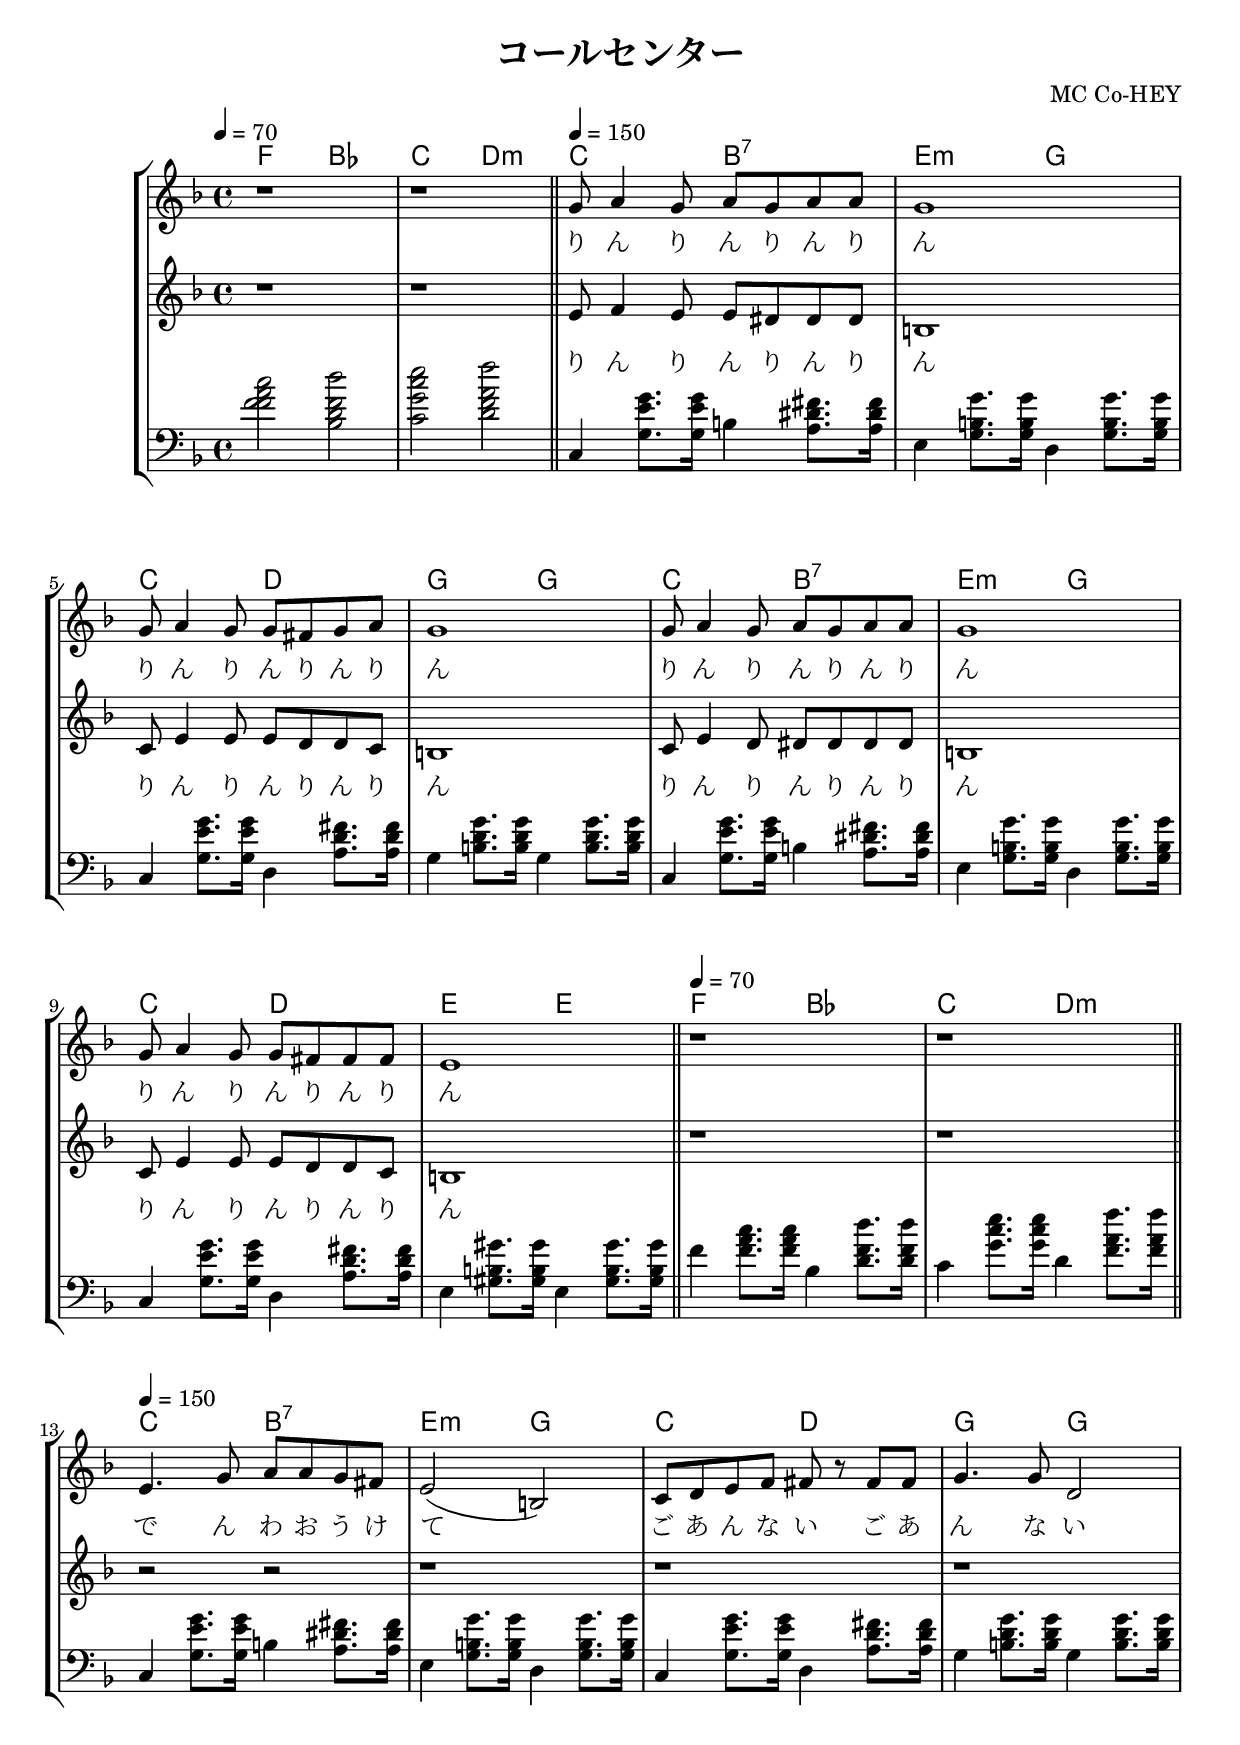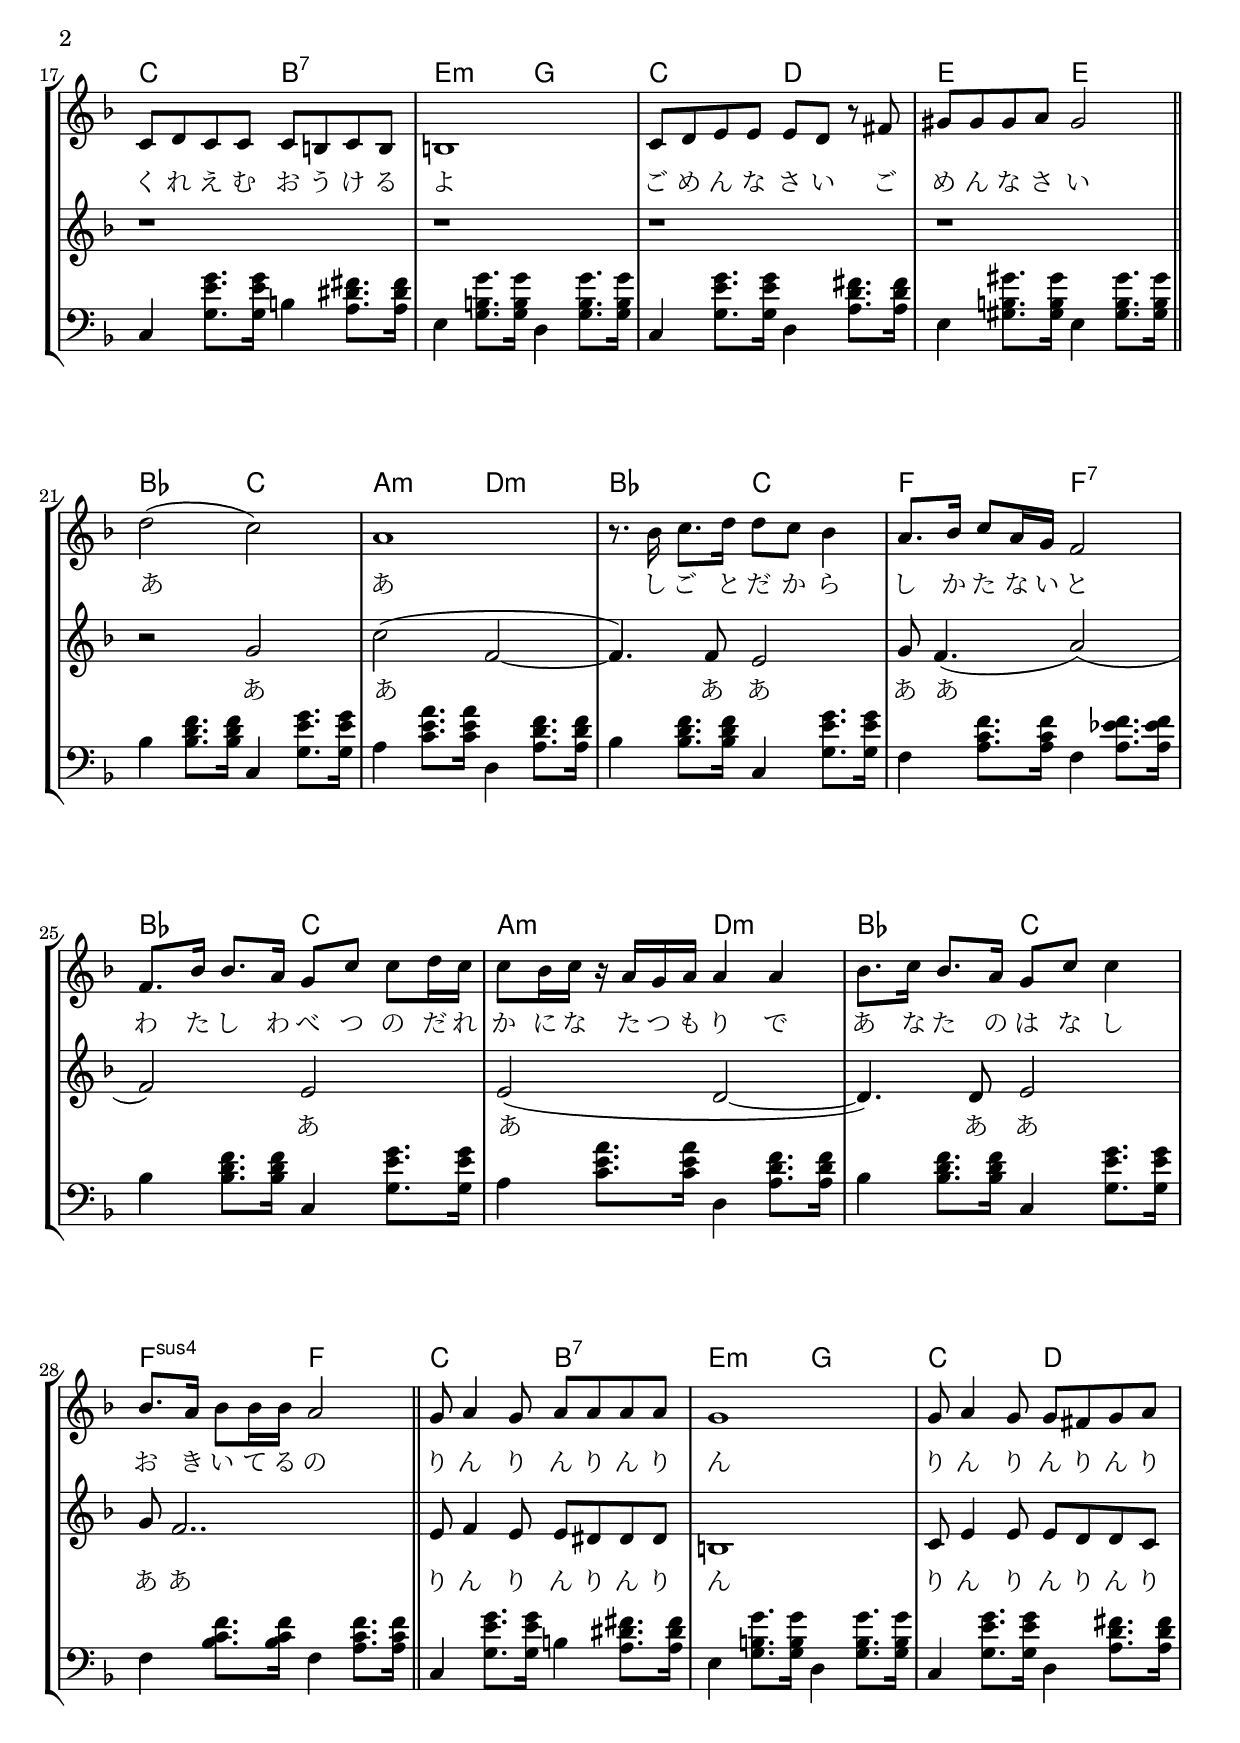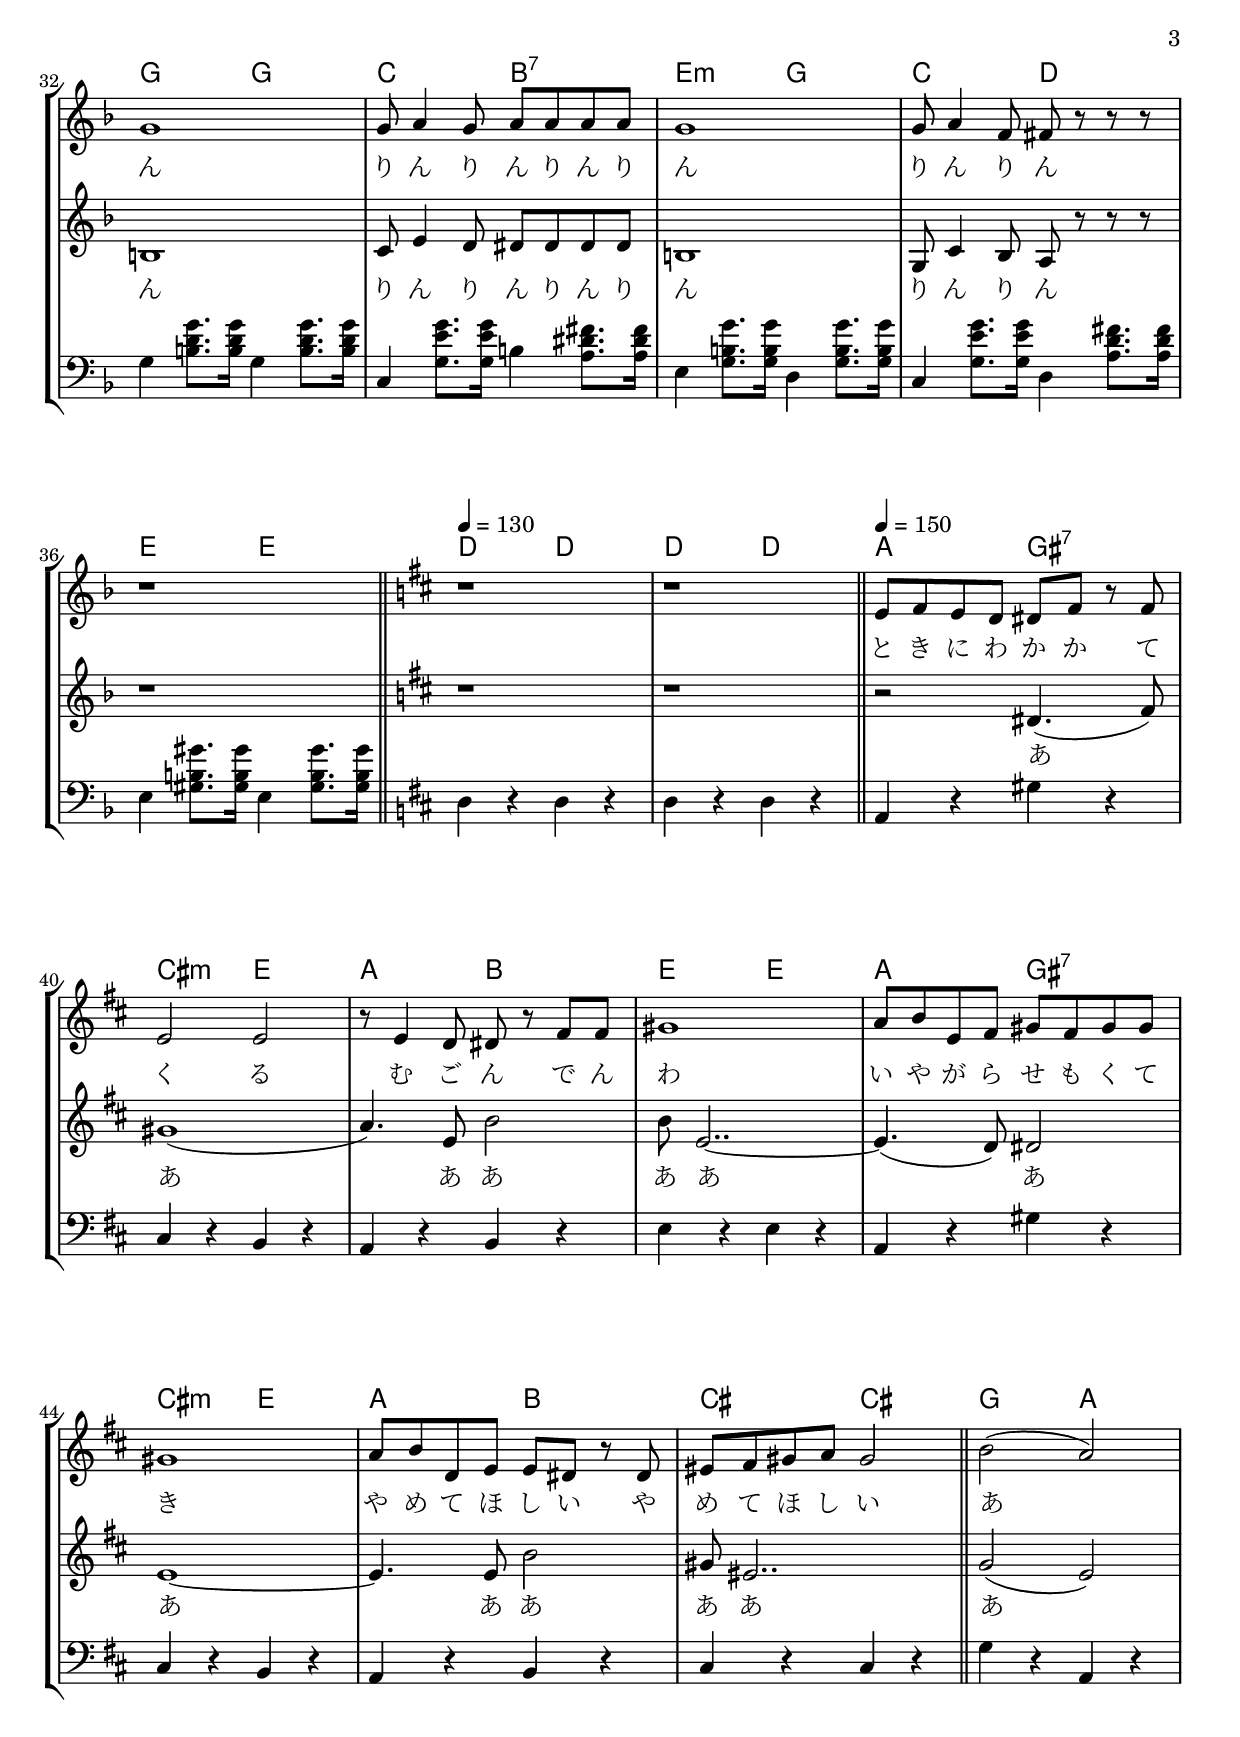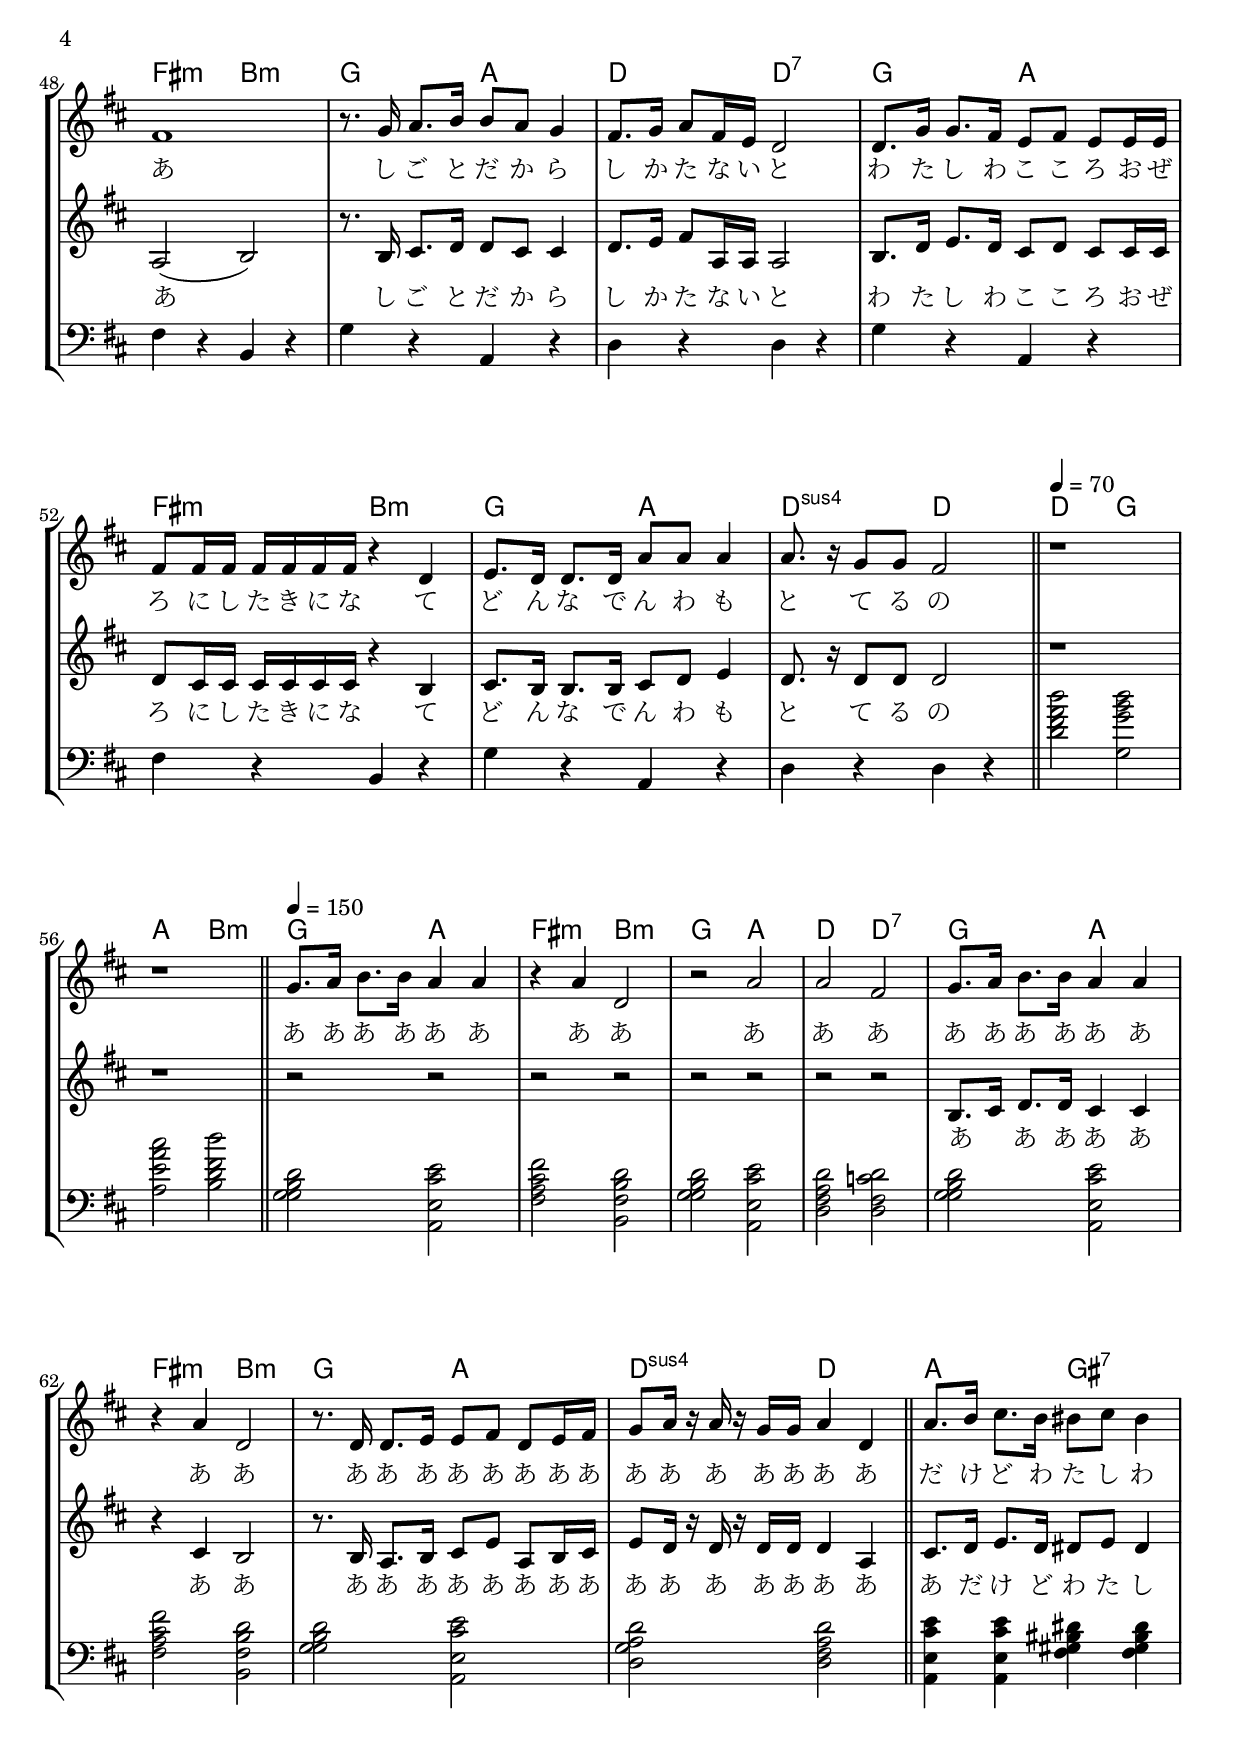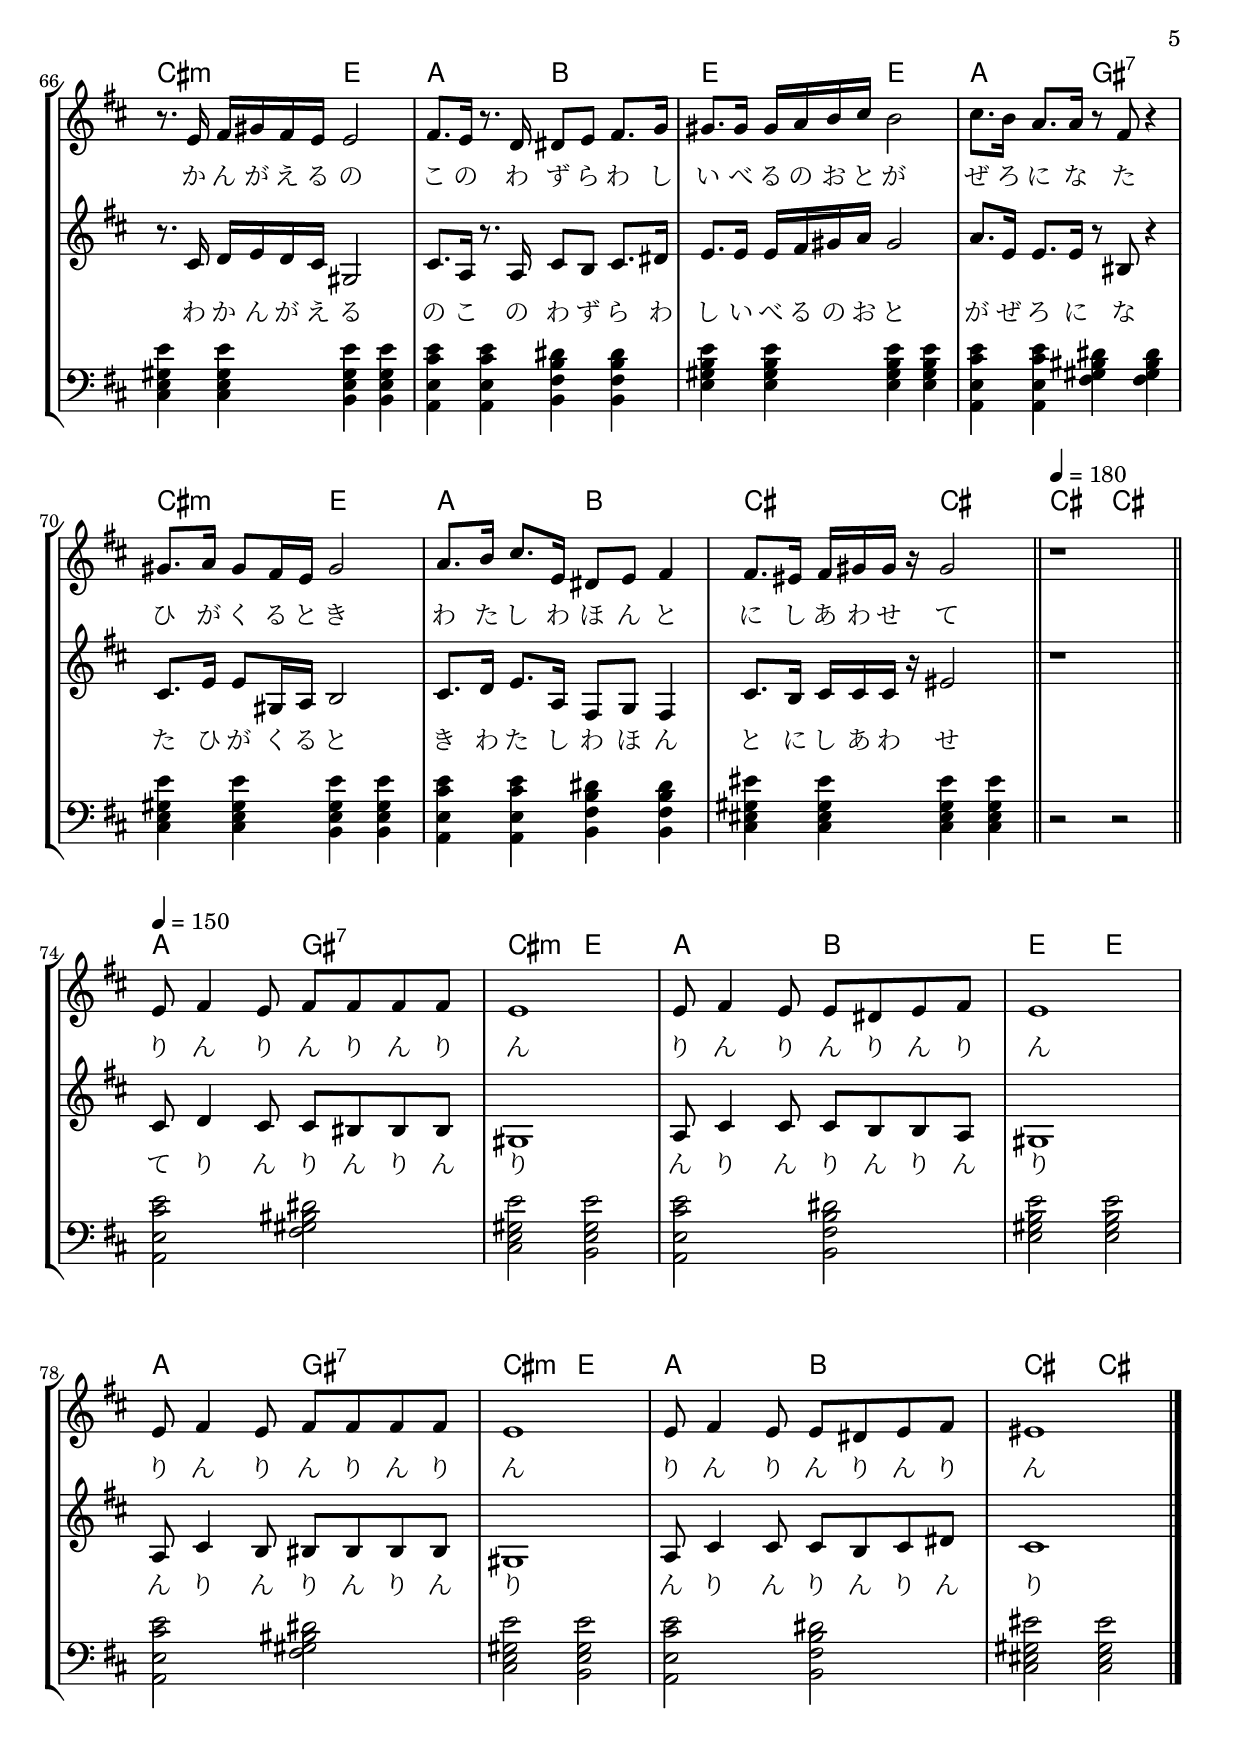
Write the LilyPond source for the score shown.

\version "2.12.1"

\header {
	title = \markup {コールセンター}
	composer = \markup \center-column {"MC Co-HEY"}
}

harmony = \chordmode {
	f2 bes c d:m 

	c b:7 e:m g c d g g c b:7 e:m g c d e e 

	f bes c d:m 

	c b:7 e:m g c d g g c b:7 e:m g c d e e 

	bes c a:m d:m bes c f f:7 bes c a:m d:m bes c f:sus4 f 

	c b:7 e:m g c d g g c b:7 e:m g c d e e 

	d d d d 

	a gis:7 cis:m e a b e e a gis:7 cis:m e a b cis cis 

	g a fis:m b:m g a d d:7 g a fis:m b:m g a d:sus4 d 

	d g a b:m 

	g a fis:m b:m g a d d:7 g a fis:m b:m g a d:sus4 d 

	a gis:7 cis:m e a b e e a gis:7 cis:m e a b cis cis 

	cis cis 

	a gis:7 cis:m e a b e e a gis:7 cis:m e a b cis cis 
}

melody = {
	\key f \major
	\tempo 4 = 70
	r1 | r1   
	\set Staff.midiInstrument = #"fss0.35"
		\tempo 4 = 150
g'8  a'4  g'8  a'8  g'8  a'8  a'8 
	g'1 
	g'8  a'4  g'8  g'8  fis'8  g'8  a'8 
	g'1 
	g'8  a'4  g'8  a'8  g'8  a'8  a'8 
	g'1 
	g'8  a'4  g'8  g'8  fis'8  fis'8  fis'8 
	e'1
	\tempo 4 = 70
	r1 | r1   
	\set Staff.midiInstrument = #"fss0.35"
		\tempo 4 = 150
e'4.  g'8  a'8  a'8  g'8  fis'8 
	e'2  (b2) 
	c'8  d'8  e'8  f'8  fis'8  r8  fis'8  fis'8 
	g'4.  g'8  d'2 
	c'8  d'8  c'8  c'8  c'8  b8  c'8  b8 
	b1 
	c'8  d'8  e'8  e'8  e'8  d'8  r8  fis'8 
	gis'8  gis'8  gis'8  a'8  gis'2
	\set Staff.midiInstrument = #"fss0.35"
	d''2  (c''2) 
	a'1 
	r8.  bes'16  c''8.  d''16  d''8  c''8  bes'4 
	a'8.  bes'16  c''8  a'16  g'16  f'2 
	f'8.  bes'16  bes'8.  a'16  g'8  c''8  c''8  d''16  c''16 
	c''8  bes'16  c''16  r16  a'16  g'16  a'16  a'4  a'4 
	bes'8.  c''16  bes'8.  a'16  g'8  c''8  c''4 
	bes'8.  a'16  bes'8  bes'16  bes'16  a'2
	\set Staff.midiInstrument = #"fss0.35"
	g'8  a'4  g'8  a'8  a'8  a'8  a'8 
	g'1 
	g'8  a'4  g'8  g'8  fis'8  g'8  a'8 
	g'1 
	g'8  a'4  g'8  a'8  a'8  a'8  a'8 
	g'1 
	g'8  a'4  f'8  fis'8  r8  r8  r8 
	r1
	\key d \major
	\tempo 4 = 130
	r1 | r1   
	\set Staff.midiInstrument = #"fss0.35"
		\tempo 4 = 150
e'8  fis'8  e'8  d'8  dis'8  fis'8  r8  fis'8 
	e'2  e'2 
	r8  e'4  d'8  dis'8  r8  fis'8  fis'8 
	gis'1 
	a'8  b'8  e'8  fis'8  gis'8  fis'8  gis'8  gis'8 
	gis'1 
	a'8  b'8  d'8  e'8  e'8  dis'8  r8  dis'8 
	eis'8  fis'8  gis'8  a'8  gis'2
	\set Staff.midiInstrument = #"fss0.35"
	b'2  (a'2) 
	fis'1 
	r8.  g'16  a'8.  b'16  b'8  a'8  g'4 
	fis'8.  g'16  a'8  fis'16  e'16  d'2 
	d'8.  g'16  g'8.  fis'16  e'8  fis'8  e'8  e'16  e'16 
	fis'8  fis'16  fis'16  fis'16  fis'16  fis'16  fis'16  r4  d'4 
	e'8.  d'16  d'8.  d'16  a'8  a'8  a'4 
	a'8.  r16  g'8  g'8  fis'2
	\tempo 4 = 70
	r1 | r1   
	\set Staff.midiInstrument = #"Electric Guitar (jazz)"
		\tempo 4 = 150
g'8.  a'16  b'8.  b'16  a'4  a'4 
	r4  a'4  d'2 
	r2  a'2 
	a'2  fis'2 
	g'8.  a'16  b'8.  b'16  a'4  a'4 
	r4  a'4  d'2 
	r8.  d'16  d'8.  e'16  e'8  fis'8  d'8  e'16  fis'16 
	g'8  a'16  r16  a'16  r16  g'16  g'16  a'4  d'4
	\set Staff.midiInstrument = #"fss0.35"
	a'8.  b'16  cis''8.  b'16  bis'8  cis''8  bis'4 
	r8.  e'16  fis'16  gis'16  fis'16  e'16  e'2 
	fis'8.  e'16  r8.  d'16  dis'8  e'8  fis'8.  g'16 
	gis'8.  gis'16  gis'16  a'16  b'16  cis''16  b'2 
	cis''8.  b'16  a'8.  a'16  r8  fis'8  r4 
	gis'8.  a'16  gis'8  fis'16  e'16  gis'2 
	a'8.  b'16  cis''8.  e'16  dis'8  e'8  fis'4 
	fis'8.  eis'16  fis'16  gis'16  gis'16  r16  gis'2
	\tempo 4 = 180
	r1   
	\set Staff.midiInstrument = #"fss0.35"
		\tempo 4 = 150
e'8  fis'4  e'8  fis'8  fis'8  fis'8  fis'8 
	e'1 
	e'8  fis'4  e'8  e'8  dis'8  e'8  fis'8 
	e'1 
	e'8  fis'4  e'8  fis'8  fis'8  fis'8  fis'8 
	e'1 
	e'8  fis'4  e'8  e'8  dis'8  e'8  fis'8 
	eis'1
	\bar "|."
}

words = \lyricmode {
	
	り  ん  り  ん  り  ん  り  ん  り  ん  り  ん  り  ん  り  ん  り  ん  り  ん  り  ん  り  ん  り  ん  り  ん  り  ん  り  ん  
	
	で  ん  わ  お  う  け  て  ご  あ  ん  な  い  ご  あ  ん  な  い  く  れ  え  む  お  う  け  る  よ  ご  め  ん  な  さ  い  ご  め  ん  な  さ  い  
	あ  あ  し  ご  と  だ  か  ら  し  か  た  な  い  と  わ  た  し  わ  べ  つ  の  だ  れ  か  に  な  た  つ  も  り  で  あ  な  た  の  は  な  し  お  き  い  て  る  の  
	り  ん  り  ん  り  ん  り  ん  り  ん  り  ん  り  ん  り  ん  り  ん  り  ん  り  ん  り  ん  り  ん  り  ん  
	
	と  き  に  わ  か  か  て  く  る  む  ご  ん  で  ん  わ  い  や  が  ら  せ  も  く  て  き  や  め  て  ほ  し  い  や  め  て  ほ  し  い  
	あ  あ  し  ご  と  だ  か  ら  し  か  た  な  い  と  わ  た  し  わ  こ  こ  ろ  お  ぜ  ろ  に  し  た  き  に  な  て  ど  ん  な  で  ん  わ  も  と  て  る  の  
	
	あ  あ  あ  あ  あ  あ  あ  あ  あ  あ  あ  あ  あ  あ  あ  あ  あ  あ  あ  あ  あ  あ  あ  あ  あ  あ  あ  あ  あ  あ  あ  あ  あ  あ  
	だ  け  ど  わ  た  し  わ  か  ん  が  え  る  の  こ  の  わ  ず  ら  わ  し  い  べ  る  の  お  と  が  ぜ  ろ  に  な  た  ひ  が  く  る  と  き  わ  た  し  わ  ほ  ん  と  に  し  あ  わ  せ  て  
	
	り  ん  り  ん  り  ん  り  ん  り  ん  り  ん  り  ん  り  ん  り  ん  り  ん  り  ん  り  ん  り  ん  り  ん  り  ん  り  ん  
}

secondmelody = {
	\key f \major
	\tempo 4 = 70
	r1 | r1   
	\set Staff.midiInstrument = #"fss0.29"
		\tempo 4 = 150
e'8  f'4  e'8  e'8  dis'8  dis'8  dis'8 
	b1 
	c'8  e'4  e'8  e'8  d'8  d'8  c'8 
	b1 
	c'8  e'4  d'8  dis'8  dis'8  dis'8  dis'8 
	b1 
	c'8  e'4  e'8  e'8  d'8  d'8  c'8 
	b1
	\tempo 4 = 70
	r1 | r1   
	\set Staff.midiInstrument = #"fss0.35"
		\tempo 4 = 150
r2  r2 
	r1
	r1 r1 r1 r1 r1 r1 	\set Staff.midiInstrument = #"String Ensemble 1"
	r2 g'2 
	c''2  (f'2~ 
	f'4.)  f'8  e'2 
	g'8  f'4.  (a'2) 
	(f'2)  e'2 
	e'2  (d'2~ 
	d'4.)  d'8  e'2 
	g'8  f'2..
	\set Staff.midiInstrument = #"fss0.29"
	e'8  f'4  e'8  e'8  dis'8  dis'8  dis'8 
	b1 
	c'8  e'4  e'8  e'8  d'8  d'8  c'8 
	b1 
	c'8  e'4  d'8  dis'8  dis'8  dis'8  dis'8 
	b1 
	g8  c'4  bes8  a8  r8  r8  r8 
	r1
	\key d \major
	\tempo 4 = 130
	r1 | r1   
	\set Staff.midiInstrument = #"Lead 6 (voice)"
		\tempo 4 = 150
r2 dis'4.  (fis'8) 
	gis'1 
	(a'4.)  e'8  b'2 
	b'8  e'2..~ 
	e'4.  (d'8)  dis'2 
	e'1~ 
	e'4.  e'8  b'2 
	gis'8  eis'2..
	\set Staff.midiInstrument = #"fss0.29"
	g'2  (e'2) 
	a2  (b2) 
	r8.  b16  cis'8.  d'16  d'8  cis'8  cis'4 
	d'8.  e'16  fis'8  a16  a16  a2 
	b8.  d'16  e'8.  d'16  cis'8  d'8  cis'8  cis'16  cis'16 
	d'8  cis'16  cis'16  cis'16  cis'16  cis'16  cis'16  r4  b4 
	cis'8.  b16  b8.  b16  cis'8  d'8  e'4 
	d'8.  r16  d'8  d'8  d'2
	\tempo 4 = 70
	r1 | r1   
	\set Staff.midiInstrument = #"Electric Guitar (jazz)"
		\tempo 4 = 150
r2  r2~ 
	r2  r2 
	r2  r2 
	r2  r2 
	b8.  cis'16  d'8.  d'16  cis'4  cis'4 
	r4  cis'4  b2 
	r8.  b16  a8.  b16  cis'8  e'8  a8  b16  cis'16 
	e'8  d'16  r16  d'16  r16  d'16  d'16  d'4  a4
	\set Staff.midiInstrument = #"fss0.29"
	cis'8.  d'16  e'8.  d'16  dis'8  e'8  dis'4 
	r8.  cis'16  d'16  e'16  d'16  cis'16  gis2 
	cis'8.  a16  r8.  a16  cis'8  b8  cis'8.  dis'16 
	e'8.  e'16  e'16  fis'16  gis'16  a'16  gis'2 
	a'8.  e'16  e'8.  e'16  r8  bis8  r4 
	cis'8.  e'16  e'8  gis16  a16  b2 
	cis'8.  d'16  e'8.  a16  fis8  g8  fis4 
	cis'8.  b16  cis'16  cis'16  cis'16  r16  eis'2
	\tempo 4 = 180
	r1   
	\set Staff.midiInstrument = #"fss0.29"
		\tempo 4 = 150
cis'8  d'4  cis'8  cis'8  bis8  bis8  bis8 
	gis1 
	a8  cis'4  cis'8  cis'8  b8  b8  a8 
	gis1 
	a8  cis'4  b8  bis8  bis8  bis8  bis8 
	gis1 
	a8  cis'4  cis'8  cis'8  b8  cis'8  dis'8 
	cis'1
	\bar "|."
}

secondwords = \lyricmode {
	
	り  ん  り  ん  り  ん  り  ん  り  ん  り  ん  り  ん  り  ん  り  ん  り  ん  り  ん  り  ん  り  ん  り  ん  り  ん  り  ん  
	
	
	あ  あ  あ  あ  あ  あ  あ  あ  あ  あ  あ  あ  
	り  ん  り  ん  り  ん  り  ん  り  ん  り  ん  り  ん  り  ん  り  ん  り  ん  り  ん  り  ん  り  ん  り  ん  
	
	あ  あ  あ  あ  あ  あ  あ  あ  あ  あ  あ  あ  
	あ  あ  し  ご  と  だ  か  ら  し  か  た  な  い  と  わ  た  し  わ  こ  こ  ろ  お  ぜ  ろ  に  し  た  き  に  な  て  ど  ん  な  で  ん  わ  も  と  て  る  の  
	
	あ  あ  あ  あ  あ  あ  あ  あ  あ  あ  あ  あ  あ  あ  あ  あ  あ  あ  あ  あ  あ  あ  あ  
	だ  け  ど  わ  た  し  わ  か  ん  が  え  る  の  こ  の  わ  ず  ら  わ  し  い  べ  る  の  お  と  が  ぜ  ろ  に  な  た  ひ  が  く  る  と  き  わ  た  し  わ  ほ  ん  と  に  し  あ  わ  せ  て  
	
	り  ん  り  ん  り  ん  り  ん  り  ん  り  ん  り  ん  り  ん  り  ん  り  ん  り  ん  り  ん  り  ん  り  ん  り  ん  り  ん  
}

tempochange = {
	\tempo 4 = 70
	r1 | r1 \bar "||"
	\tempo 4 = 150
	r1 | r1 | r1 | r1 | r1 | r1 | r1 | r1 \bar "||"
	\tempo 4 = 70
	r1 | r1 \bar "||"
	\tempo 4 = 150
	r1 | r1 | r1 | r1 | r1 | r1 | r1 | r1 \bar "||"
	\tempo 4 = 150
	r1 | r1 | r1 | r1 | r1 | r1 | r1 | r1 \bar "||"
	\tempo 4 = 150
	r1 | r1 | r1 | r1 | r1 | r1 | r1 | r1 \bar "||"
	\tempo 4 = 130
	r1 | r1 \bar "||"
	\tempo 4 = 150
	r1 | r1 | r1 | r1 | r1 | r1 | r1 | r1 \bar "||"
	\tempo 4 = 150
	r1 | r1 | r1 | r1 | r1 | r1 | r1 | r1 \bar "||"
	\tempo 4 = 70
	r1 | r1 \bar "||"
	\tempo 4 = 150
	r1 | r1 | r1 | r1 | r1 | r1 | r1 | r1 \bar "||"
	\tempo 4 = 150
	r1 | r1 | r1 | r1 | r1 | r1 | r1 | r1 \bar "||"
	\tempo 4 = 180
	r1 \bar "||"
	\tempo 4 = 150
	r1 | r1 | r1 | r1 | r1 | r1 | r1 | r1 \bar "|."
}

mainacc = {
	\clef bass
	\set Staff.midiInstrument = #"Telephone Ring"
	\key f \major
	\tempo 4 = 70
	<f' f' a' c''>2
	<bes d' f' d''>2
	<c' g' c'' e''>2
	<d' f' a' f''>2
	\bar "||"

	\set Staff.midiInstrument = #"Steel Drums"
	\tempo 4 = 150
	c4 <g e' g'>8. <g e' g'>16
	b4 <a dis' fis'>8. <a dis' fis'>16
	e4 <g b g'>8. <g b g'>16
	d4 <g b g'>8. <g b g'>16
	c4 <g e' g'>8. <g e' g'>16
	d4 <a d' fis'>8. <a d' fis'>16
	g4 <b d' g'>8. <b d' g'>16
	g4 <b d' g'>8. <b d' g'>16
	c4 <g e' g'>8. <g e' g'>16
	b4 <a dis' fis'>8. <a dis' fis'>16
	e4 <g b g'>8. <g b g'>16
	d4 <g b g'>8. <g b g'>16
	c4 <g e' g'>8. <g e' g'>16
	d4 <a d' fis'>8. <a d' fis'>16
	e4 <gis b gis'>8. <gis b gis'>16
	e4 <gis b gis'>8. <gis b gis'>16
	\bar "||"

	\set Staff.midiInstrument = #"Melodic Tom"
	\tempo 4 = 70
	f'4 <f' a' c''>8. <f' a' c''>16
	bes4 <d' f' d''>8. <d' f' d''>16
	c'4 <g' c'' e''>8. <g' c'' e''>16
	d'4 <f' a' f''>8. <f' a' f''>16
	\bar "||"

	\set Staff.midiInstrument = #"Steel Drums"
	\tempo 4 = 150
	c4 <g e' g'>8. <g e' g'>16
	b4 <a dis' fis'>8. <a dis' fis'>16
	e4 <g b g'>8. <g b g'>16
	d4 <g b g'>8. <g b g'>16
	c4 <g e' g'>8. <g e' g'>16
	d4 <a d' fis'>8. <a d' fis'>16
	g4 <b d' g'>8. <b d' g'>16
	g4 <b d' g'>8. <b d' g'>16
	c4 <g e' g'>8. <g e' g'>16
	b4 <a dis' fis'>8. <a dis' fis'>16
	e4 <g b g'>8. <g b g'>16
	d4 <g b g'>8. <g b g'>16
	c4 <g e' g'>8. <g e' g'>16
	d4 <a d' fis'>8. <a d' fis'>16
	e4 <gis b gis'>8. <gis b gis'>16
	e4 <gis b gis'>8. <gis b gis'>16
	\bar "||"

	\set Staff.midiInstrument = #"Steel Drums"
	bes4 <bes d' f'>8. <bes d' f'>16
	c4 <g e' g'>8. <g e' g'>16
	a4 <c' e' a'>8. <c' e' a'>16
	d4 <a d' f'>8. <a d' f'>16
	bes4 <bes d' f'>8. <bes d' f'>16
	c4 <g e' g'>8. <g e' g'>16
	f4 <a c' f'>8. <a c' f'>16
	f4 <a es' f'>8. <a es' f'>16
	bes4 <bes d' f'>8. <bes d' f'>16
	c4 <g e' g'>8. <g e' g'>16
	a4 <c' e' a'>8. <c' e' a'>16
	d4 <a d' f'>8. <a d' f'>16
	bes4 <bes d' f'>8. <bes d' f'>16
	c4 <g e' g'>8. <g e' g'>16
	f4 <bes c' f'>8. <bes c' f'>16
	f4 <a c' f'>8. <a c' f'>16
	\bar "||"

	\set Staff.midiInstrument = #"Steel Drums"
	c4 <g e' g'>8. <g e' g'>16
	b4 <a dis' fis'>8. <a dis' fis'>16
	e4 <g b g'>8. <g b g'>16
	d4 <g b g'>8. <g b g'>16
	c4 <g e' g'>8. <g e' g'>16
	d4 <a d' fis'>8. <a d' fis'>16
	g4 <b d' g'>8. <b d' g'>16
	g4 <b d' g'>8. <b d' g'>16
	c4 <g e' g'>8. <g e' g'>16
	b4 <a dis' fis'>8. <a dis' fis'>16
	e4 <g b g'>8. <g b g'>16
	d4 <g b g'>8. <g b g'>16
	c4 <g e' g'>8. <g e' g'>16
	d4 <a d' fis'>8. <a d' fis'>16
	e4 <gis b gis'>8. <gis b gis'>16
	e4 <gis b gis'>8. <gis b gis'>16
	\bar "||"

	\set Staff.midiInstrument = #"Synth Bass 1"
	\key d \major
	\tempo 4 = 130
	d4 r4
	d4 r4
	d4 r4
	d4 r4
	\bar "||"

	\set Staff.midiInstrument = #"Synth Bass 1"
	\tempo 4 = 150
	a,4 r4
	gis4 r4
	cis4 r4
	b,4 r4
	a,4 r4
	b,4 r4
	e4 r4
	e4 r4
	a,4 r4
	gis4 r4
	cis4 r4
	b,4 r4
	a,4 r4
	b,4 r4
	cis4 r4
	cis4 r4
	\bar "||"

	\set Staff.midiInstrument = #"Synth Bass 1"
	g4 r4
	a,4 r4
	fis4 r4
	b,4 r4
	g4 r4
	a,4 r4
	d4 r4
	d4 r4
	g4 r4
	a,4 r4
	fis4 r4
	b,4 r4
	g4 r4
	a,4 r4
	d4 r4
	d4 r4
	\bar "||"

	\set Staff.midiInstrument = #"Telephone Ring"
	\tempo 4 = 70
	<d' fis' a' d''>2
	<g g' b' d''>2
	<a e' a' cis''>2
	<b d' fis' d''>2
	\bar "||"

	\set Staff.midiInstrument = #"Telephone Ring"
	\tempo 4 = 150
	<g g b d'>2
	<a, e cis' e'>2
	<fis a cis' fis'>2
	<b, fis b d'>2
	<g g b d'>2
	<a, e cis' e'>2
	<d fis a d'>2
	<d fis c' d'>2
	<g g b d'>2
	<a, e cis' e'>2
	<fis a cis' fis'>2
	<b, fis b d'>2
	<g g b d'>2
	<a, e cis' e'>2
	<d g a d'>2
	<d fis a d'>2
	\bar "||"

	\set Staff.midiInstrument = #"Telephone Ring"
	<a, e cis' e'>4 <a, e cis' e'>4
	<gis fis bis dis'>4 <gis fis bis dis'>4
	<cis e gis e'>4 <cis e gis e'>4
	<b, e gis e'>4 <b, e gis e'>4
	<a, e cis' e'>4 <a, e cis' e'>4
	<b, fis b dis'>4 <b, fis b dis'>4
	<e gis b e'>4 <e gis b e'>4
	<e gis b e'>4 <e gis b e'>4
	<a, e cis' e'>4 <a, e cis' e'>4
	<gis fis bis dis'>4 <gis fis bis dis'>4
	<cis e gis e'>4 <cis e gis e'>4
	<b, e gis e'>4 <b, e gis e'>4
	<a, e cis' e'>4 <a, e cis' e'>4
	<b, fis b dis'>4 <b, fis b dis'>4
	<cis eis gis eis'>4 <cis eis gis eis'>4
	<cis eis gis eis'>4 <cis eis gis eis'>4
	\bar "||"

	\set Staff.midiInstrument = #"Acoustic grand"
	\tempo 4 = 180
	r2
	r2
	\bar "||"

	\set Staff.midiInstrument = #"Telephone Ring"
	\tempo 4 = 150
	<a, e cis' e'>2
	<gis fis bis dis'>2
	<cis e gis e'>2
	<b, e gis e'>2
	<a, e cis' e'>2
	<b, fis b dis'>2
	<e gis b e'>2
	<e gis b e'>2
	<a, e cis' e'>2
	<gis fis bis dis'>2
	<cis e gis e'>2
	<b, e gis e'>2
	<a, e cis' e'>2
	<b, fis b dis'>2
	<cis eis gis eis'>2
	<cis eis gis eis'>2
	\bar "|."
}

subacc = {
	\clef bass
	\set Staff.midiInstrument = #"Acoustic grand"
	\key f \major
	\tempo 4 = 70
	r2
	r2
	r2
	r2
	\bar "||"

	\set Staff.midiInstrument = #"Bright Acoustic"
	\tempo 4 = 150
	c8 c8 <g e' g'>8 c8
	b8 b8 <a dis' fis'>8 b8
	e8 e8 <g b g'>8 e8
	d8 d8 <g b g'>8 d8
	c8 c8 <g e' g'>8 c8
	d8 d8 <a d' fis'>8 d8
	g8 g8 <b d' g'>8 g8
	g8 g8 <b d' g'>8 g8
	c8 c8 <g e' g'>8 c8
	b8 b8 <a dis' fis'>8 b8
	e8 e8 <g b g'>8 e8
	d8 d8 <g b g'>8 d8
	c8 c8 <g e' g'>8 c8
	d8 d8 <a d' fis'>8 d8
	e8 e8 <gis b gis'>8 e8
	e8 e8 <gis b gis'>8 e8
	\bar "||"

	\set Staff.midiInstrument = #"Telephone Ring"
	\tempo 4 = 70
	<f' f' a' c''>2
	<bes d' f' d''>2
	<c' g' c'' e''>2
	<d' f' a' f''>2
	\bar "||"

	\set Staff.midiInstrument = #"Telephone Ring"
	\tempo 4 = 150
	<c g e' g'>2
	<b a dis' fis'>2
	<e g b g'>2
	<d g b g'>2
	<c g e' g'>2
	<d a d' fis'>2
	<g b d' g'>2
	<g b d' g'>2
	<c g e' g'>2
	<b a dis' fis'>2
	<e g b g'>2
	<d g b g'>2
	<c g e' g'>2
	<d a d' fis'>2
	<e gis b gis'>2
	<e gis b gis'>2
	\bar "||"

	\set Staff.midiInstrument = #"Telephone Ring"
	<bes bes d' f'>4 <bes bes d' f'>4
	<c g e' g'>4 <c g e' g'>4
	<a c' e' a'>4 <a c' e' a'>4
	<d a d' f'>4 <d a d' f'>4
	<bes bes d' f'>4 <bes bes d' f'>4
	<c g e' g'>4 <c g e' g'>4
	<f a c' f'>4 <f a c' f'>4
	<f a es' f'>4 <f a es' f'>4
	<bes bes d' f'>4 <bes bes d' f'>4
	<c g e' g'>4 <c g e' g'>4
	<a c' e' a'>4 <a c' e' a'>4
	<d a d' f'>4 <d a d' f'>4
	<bes bes d' f'>4 <bes bes d' f'>4
	<c g e' g'>4 <c g e' g'>4
	<f bes c' f'>4 <f bes c' f'>4
	<f a c' f'>4 <f a c' f'>4
	\bar "||"

	\set Staff.midiInstrument = #"Telephone Ring"
	<c g e' g'>2
	<b a dis' fis'>2
	<e g b g'>2
	<d g b g'>2
	<c g e' g'>2
	<d a d' fis'>2
	<g b d' g'>2
	<g b d' g'>2
	<c g e' g'>2
	<b a dis' fis'>2
	<e g b g'>2
	<d g b g'>2
	<c g e' g'>2
	<d a d' fis'>2
	<e gis b gis'>2
	<e gis b gis'>2
	\bar "||"

	\set Staff.midiInstrument = #"Acoustic grand"
	\key d \major
	\tempo 4 = 130
	r2
	r2
	r2
	r2
	\bar "||"

	\set Staff.midiInstrument = #"Acoustic grand"
	\tempo 4 = 150
	r2
	r2
	r2
	r2
	r2
	r2
	r2
	r2
	r2
	r2
	r2
	r2
	r2
	r2
	r2
	r2
	\bar "||"

	\set Staff.midiInstrument = #"Marimba"
	g8 <g b d'>16 <g b d'>16   g16 <g b d'>16 <g b d'>16 g16
	a,8 <e cis' e'>16 <e cis' e'>16   a,16 <e cis' e'>16 <e cis' e'>16 a,16
	fis8 <a cis' fis'>16 <a cis' fis'>16   fis16 <a cis' fis'>16 <a cis' fis'>16 fis16
	b,8 <fis b d'>16 <fis b d'>16   b,16 <fis b d'>16 <fis b d'>16 b,16
	g8 <g b d'>16 <g b d'>16   g16 <g b d'>16 <g b d'>16 g16
	a,8 <e cis' e'>16 <e cis' e'>16   a,16 <e cis' e'>16 <e cis' e'>16 a,16
	d8 <fis a d'>16 <fis a d'>16   d16 <fis a d'>16 <fis a d'>16 d16
	d8 <fis c' d'>16 <fis c' d'>16   d16 <fis c' d'>16 <fis c' d'>16 d16
	g8 <g b d'>16 <g b d'>16   g16 <g b d'>16 <g b d'>16 g16
	a,8 <e cis' e'>16 <e cis' e'>16   a,16 <e cis' e'>16 <e cis' e'>16 a,16
	fis8 <a cis' fis'>16 <a cis' fis'>16   fis16 <a cis' fis'>16 <a cis' fis'>16 fis16
	b,8 <fis b d'>16 <fis b d'>16   b,16 <fis b d'>16 <fis b d'>16 b,16
	g8 <g b d'>16 <g b d'>16   g16 <g b d'>16 <g b d'>16 g16
	a,8 <e cis' e'>16 <e cis' e'>16   a,16 <e cis' e'>16 <e cis' e'>16 a,16
	d8 <g a d'>16 <g a d'>16   d16 <g a d'>16 <g a d'>16 d16
	d8 <fis a d'>16 <fis a d'>16   d16 <fis a d'>16 <fis a d'>16 d16
	\bar "||"

	\set Staff.midiInstrument = #"Taiko Drum"
	\tempo 4 = 70
	d'4 <fis' a' d''>8. <fis' a' d''>16
	g4 <g' b' d''>8. <g' b' d''>16
	a4 <e' a' cis''>8. <e' a' cis''>16
	b4 <d' fis' d''>8. <d' fis' d''>16
	\bar "||"

	\set Staff.midiInstrument = #"Electric Guitar (clean)"
	\tempo 4 = 150
	g8 g8 <g b d'>8 g8
	a,8 a,8 <e cis' e'>8 a,8
	fis8 fis8 <a cis' fis'>8 fis8
	b,8 b,8 <fis b d'>8 b,8
	g8 g8 <g b d'>8 g8
	a,8 a,8 <e cis' e'>8 a,8
	d8 d8 <fis a d'>8 d8
	d8 d8 <fis c' d'>8 d8
	g8 g8 <g b d'>8 g8
	a,8 a,8 <e cis' e'>8 a,8
	fis8 fis8 <a cis' fis'>8 fis8
	b,8 b,8 <fis b d'>8 b,8
	g8 g8 <g b d'>8 g8
	a,8 a,8 <e cis' e'>8 a,8
	d8 d8 <g a d'>8 d8
	d8 d8 <fis a d'>8 d8
	\bar "||"

	\set Staff.midiInstrument = #"Electric Guitar (jazz)"
	a,8 a,8 <e cis' e'>8 a,8
	gis8 gis8 <fis bis dis'>8 gis8
	cis8 cis8 <e gis e'>8 cis8
	b,8 b,8 <e gis e'>8 b,8
	a,8 a,8 <e cis' e'>8 a,8
	b,8 b,8 <fis b dis'>8 b,8
	e8 e8 <gis b e'>8 e8
	e8 e8 <gis b e'>8 e8
	a,8 a,8 <e cis' e'>8 a,8
	gis8 gis8 <fis bis dis'>8 gis8
	cis8 cis8 <e gis e'>8 cis8
	b,8 b,8 <e gis e'>8 b,8
	a,8 a,8 <e cis' e'>8 a,8
	b,8 b,8 <fis b dis'>8 b,8
	cis8 cis8 <eis gis eis'>8 cis8
	cis8 cis8 <eis gis eis'>8 cis8
	\bar "||"

	\set Staff.midiInstrument = #"Acoustic grand"
	\tempo 4 = 180
	r2
	r2
	\bar "||"

	\set Staff.midiInstrument = #"Steel Drums"
	\tempo 4 = 150
	a,4 <e cis' e'>8. <e cis' e'>16
	gis4 <fis bis dis'>8. <fis bis dis'>16
	cis4 <e gis e'>8. <e gis e'>16
	b,4 <e gis e'>8. <e gis e'>16
	a,4 <e cis' e'>8. <e cis' e'>16
	b,4 <fis b dis'>8. <fis b dis'>16
	e4 <gis b e'>8. <gis b e'>16
	e4 <gis b e'>8. <gis b e'>16
	a,4 <e cis' e'>8. <e cis' e'>16
	gis4 <fis bis dis'>8. <fis bis dis'>16
	cis4 <e gis e'>8. <e gis e'>16
	b,4 <e gis e'>8. <e gis e'>16
	a,4 <e cis' e'>8. <e cis' e'>16
	b,4 <fis b dis'>8. <fis b dis'>16
	cis4 <eis gis eis'>8. <eis gis eis'>16
	<eis gis eis'>2
	\bar "|."
}

percA = {
	\drummode {
	r4 sn2 sn8. sn16  |r8 sn8 sn4 sn8 sn8 sn16 sn8 sn16  \bar "||"
	r4 hh4 hh4 hh4  |hh4 hh4 hh4 hh4  |hh4 hh4 hh4 hh4  |hh4 hh4 hh4 hh4  |r4 hh4 hh4 hh4  |hh4 hh4 hh4 hh4  |hh4 hh4 hh4 hh4  |r1  \bar "||"
	r4 sn2 sn8. sn16  |r8 sn8 sn4 sn8 sn8 sn16 sn8 sn16  \bar "||"
	r4 hh4 hh4 hh4  |hh4 hh4 hh4 hh4  |hh4 hh4 hh4 hh4  |hh4 hh4 hh4 hh4  |r4 hh4 hh4 hh4  |hh4 hh4 hh4 hh4  |hh4 hh4 hh4 hh4  |r1  \bar "||"
	r8 cymr8 cymr8 cymr8 cymr8 cymr8 cymr8 cymr8  |cymr8 cymr8 cymr8 cymr8 cymr8 cymr8 cymr8 cymr8  |cymr8 cymr8 cymr8 cymr8 cymr8 cymr8 cymr8 cymr8  |cymr8 cymr8 cymr8 cymr8 cymr8 cymr8 cymr8 cymr8  |r8 cymr8 cymr8 cymr8 cymr8 cymr8 cymr8 cymr8  |cymr8 cymr8 cymr8 cymr8 cymr8 cymr8 cymr8 cymr8  |cymr8 cymr8 cymr8 cymr8 cymr8 cymr8 cymr8 cymr8  |cymr8 cymr8 cymr4 cymr8 cymr4.  \bar "||"
	r8 cymr8 cymr8 cymr8 cymr8 cymr8 cymr8 cymr8  |cymr8 cymr8 cymr8 cymr8 cymr8 cymr8 cymr8 cymr8  |cymr8 cymr8 cymr8 cymr8 cymr8 cymr8 cymr8 cymr8  |cymr8 cymr8 cymr8 cymr8 cymr8 cymr8 cymr8 cymr8  |r8 cymr8 cymr8 cymr8 cymr8 cymr8 cymr8 cymr8  |cymr8 cymr8 cymr8 cymr8 cymr8 cymr8 cymr8 cymr8  |cymr8 cymr8 cymr8 cymr8 cymr8 cymr8 cymr8 cymr8  |cymr8 cymr8 cymr4 cymr8 cymr4.  \bar "||"
	r1 |r1 \bar "||"
	hh8 hh8 hh8 hh8 hh8 hh8 hh8 hh8  |hh8 hh8 hh8 hh8 hh4 hh8 hh8  |hh8 hh8 hh8 hh8 hh8 hh8 hh8 hh8  |hh8 hh8 hh8 hh2 r8  |hh8 hh8 hh8 hh8 hh8 hh8 hh8 hh8  |hh8 hh8 hh8 hh8 hh4 hh8 hh8  |hh8 hh8 hh8 hh8 hh8 hh8 hh8 hh8  |r8 hh2. r8  \bar "||"
	hh8 hh8 hh8 hh8 hh8 hh8 hh8 hh8  |hh8 hh8 hh8 hh8 hh4 hh8 hh8  |hh8 hh8 hh8 hh8 hh8 hh8 hh8 hh8  |hh8 hh8 hh8 hh2 r8  |hh8 hh8 hh8 hh8 hh8 hh8 hh8 hh8  |hh8 hh8 hh8 hh8 hh4 hh8 hh8  |hh8 hh8 hh8 hh8 hh8 hh8 hh8 hh8  |r8 hh2. r8  \bar "||"
	r4 sn2 sn8. sn16  |r8 sn8 sn4 sn8 sn8 sn16 sn8 sn16  \bar "||"
	r4 hh4 hh4 hh4  |hh4 hh4 hh4 hh4  |hh4 hh4 hh4 hh4  |hh4 hh4 hh4 hh4  |r4 hh4 hh4 hh4  |hh4 hh4 hh4 hh4  |hh4 hh4 hh4 hh4  |r1  \bar "||"
	r4 hh4 hh4 hh4  |hh4 hh4 hh4 hh4  |hh4 hh4 hh4 hh4  |hh4 hh4 hh4 hh4  |r4 hh4 hh4 hh4  |hh4 hh4 hh4 hh4  |hh4 hh4 hh4 hh4  |r1  \bar "||"
	r1 \bar "||"
	r4 hh4 hh4 hh4  |hh4 hh4 hh4 hh4  |hh4 hh4 hh4 hh4  |hh4 hh4 hh4 hh4  |r4 hh4 hh4 hh4  |hh4 hh4 hh4 hh4  |hh4 hh4 hh4 hh4  |r1  \bar "|."
	}
}

percB = {
	\drummode {
	r4. r16 tommh8 tommh4. r16  |r1  \bar "||"
	r4 sn8 sn4. sn4  |r4 sn8 sn4. sn4  |r4 sn8 sn4. sn4  |r4 sn8 sn4. sn4  |r4 sn8 sn4. sn4  |r4 sn8 sn4. sn4  |r4 sn8 sn4. sn4  |sn16 sn16 sn16 sn16 sn16 sn16 sn16 sn16 sn16 sn16 sn16 sn16 sn16 sn16 sn16 sn16  \bar "||"
	r4. r16 tommh8 tommh4. r16  |r1  \bar "||"
	r4 sn8 sn4. sn4  |r4 sn8 sn4. sn4  |r4 sn8 sn4. sn4  |r4 sn8 sn4. sn4  |r4 sn8 sn4. sn4  |r4 sn8 sn4. sn4  |r4 sn8 sn4. sn4  |sn16 sn16 sn16 sn16 sn16 sn16 sn16 sn16 sn16 sn16 sn16 sn16 sn16 sn16 sn16 sn16  \bar "||"
	r4 sn8 sn4. sn4  |r4 sn8 sn4. sn4  |r4 sn8 sn4. sn4  |r4 sn8 sn4. sn4  |r4 sn8 sn4. sn4  |r4 sn8 sn4. sn4  |r4 sn8 sn4. sn4  |r8 sn8 sn4 sn8 sn8 sn16 sn16 sn16 sn16  \bar "||"
	r4 sn8 sn4. sn4  |r4 sn8 sn4. sn4  |r4 sn8 sn4. sn4  |r4 sn8 sn4. sn4  |r4 sn8 sn4. sn4  |r4 sn8 sn4. sn4  |r4 sn8 sn4. sn4  |r8 sn8 sn4 sn8 sn8 sn16 sn16 sn16 sn16  \bar "||"
	r1 |r1 \bar "||"
	r4 sn8. sn8 sn8. sn8. sn16  |r4 sn8. sn8 sn8. sn4  |r4 sn8. sn8 sn8. sn8. sn16  |r8 sn8 sn4 sn8 sn16 sn8 sn8 sn16  |r4 sn8. sn8 sn8. sn8. sn16  |r4 sn8. sn8 sn8. sn4  |r4 sn8. sn8 sn8. sn8. sn16  |r4 sn2 sn4  \bar "||"
	r4 sn8. sn8 sn8. sn8. sn16  |r4 sn8. sn8 sn8. sn4  |r4 sn8. sn8 sn8. sn8. sn16  |r8 sn8 sn4 sn8 sn16 sn8 sn8 sn16  |r4 sn8. sn8 sn8. sn8. sn16  |r4 sn8. sn8 sn8. sn4  |r4 sn8. sn8 sn8. sn8. sn16  |r4 sn2 sn4  \bar "||"
	r4. r16 tommh8 tommh4. r16  |r1  \bar "||"
	r4 sn8 sn4. sn4  |r4 sn8 sn4. sn4  |r4 sn8 sn4. sn4  |r4 sn8 sn4. sn4  |r4 sn8 sn4. sn4  |r4 sn8 sn4. sn4  |r4 sn8 sn4. sn4  |sn16 sn16 sn16 sn16 sn16 sn16 sn16 sn16 sn16 sn16 sn16 sn16 sn16 sn16 sn16 sn16  \bar "||"
	r4 sn8 sn4. sn4  |r4 sn8 sn4. sn4  |r4 sn8 sn4. sn4  |r4 sn8 sn4. sn4  |r4 sn8 sn4. sn4  |r4 sn8 sn4. sn4  |r4 sn8 sn4. sn4  |sn16 sn16 sn16 sn16 sn16 sn16 sn16 sn16 sn16 sn16 sn16 sn16 sn16 sn16 sn16 sn16  \bar "||"
	r1 \bar "||"
	r4 sn8 sn4. sn4  |r4 sn8 sn4. sn4  |r4 sn8 sn4. sn4  |r4 sn8 sn4. sn4  |r4 sn8 sn4. sn4  |r4 sn8 sn4. sn4  |r4 sn8 sn4. sn4  |sn16 sn16 sn16 sn16 sn16 sn16 sn16 sn16 sn16 sn16 sn16 sn16 sn16 sn16 sn16 sn16  \bar "|."
	}
}

percC = {
	\drummode {
	r8 toml8 toml8 toml8 toml8 toml8 toml8 toml8  |toml8 toml8 toml8 toml8 toml8 toml8 toml8 toml8  \bar "||"
	bd4 bd4 bd4 bd4  |bd4 bd4 bd4 bd8 bd8  |bd4 bd4 bd4 bd4  |bd4 bd4 bd4 bd8 bd8  |bd4 bd4 bd4 bd4  |bd4 bd4 bd4 bd8 bd8  |bd4 bd4 bd4 bd4  |bd4 bd4 bd8 bd8 bd8 bd8  \bar "||"
	r8 toml8 toml8 toml8 toml8 toml8 toml8 toml8  |toml8 toml8 toml8 toml8 toml8 toml8 toml8 toml8  \bar "||"
	bd4 bd4 bd4 bd4  |bd4 bd4 bd4 bd8 bd8  |bd4 bd4 bd4 bd4  |bd4 bd4 bd4 bd8 bd8  |bd4 bd4 bd4 bd4  |bd4 bd4 bd4 bd8 bd8  |bd4 bd4 bd4 bd4  |bd4 bd4 bd8 bd8 bd8 bd8  \bar "||"
	bd4 bd4 bd4 bd4  |bd4 bd4 bd8 bd8 bd4  |bd4 bd4 bd4 bd4  |bd4 bd4 bd8 bd8 bd4  |bd4 bd4 bd4 bd4  |bd4 bd4 bd8 bd8 bd4  |bd4 bd4 bd4 bd4  |bd4. bd8 bd4 bd8 bd8  \bar "||"
	bd4 bd4 bd4 bd4  |bd4 bd4 bd8 bd8 bd4  |bd4 bd4 bd4 bd4  |bd4 bd4 bd8 bd8 bd4  |bd4 bd4 bd4 bd4  |bd4 bd4 bd8 bd8 bd4  |bd4 bd4 bd4 bd4  |bd4. bd8 bd4 bd8 bd8  \bar "||"
	r1 |r1 \bar "||"
	bd8 bd4 bd2 bd8  |bd8 bd2 bd4.  |bd8 bd4 bd2 bd8  |bd4 r16 bd8. bd2  |bd8 bd4 bd2 bd8  |bd8 bd2 bd4.  |bd8 bd4 bd2 bd8  |bd8 bd4. bd4. bd8  \bar "||"
	bd8 bd4 bd2 bd8  |bd8 bd2 bd4.  |bd8 bd4 bd2 bd8  |bd4 r16 bd8. bd2  |bd8 bd4 bd2 bd8  |bd8 bd2 bd4.  |bd8 bd4 bd2 bd8  |bd8 bd4. bd4. bd8  \bar "||"
	r8 toml8 toml8 toml8 toml8 toml8 toml8 toml8  |toml8 toml8 toml8 toml8 toml8 toml8 toml8 toml8  \bar "||"
	bd4 bd4 bd4 bd4  |bd4 bd4 bd4 bd8 bd8  |bd4 bd4 bd4 bd4  |bd4 bd4 bd4 bd8 bd8  |bd4 bd4 bd4 bd4  |bd4 bd4 bd4 bd8 bd8  |bd4 bd4 bd4 bd4  |bd4 bd4 bd8 bd8 bd8 bd8  \bar "||"
	bd4 bd4 bd4 bd4  |bd4 bd4 bd4 bd8 bd8  |bd4 bd4 bd4 bd4  |bd4 bd4 bd4 bd8 bd8  |bd4 bd4 bd4 bd4  |bd4 bd4 bd4 bd8 bd8  |bd4 bd4 bd4 bd4  |bd4 bd4 bd8 bd8 bd8 bd8  \bar "||"
	r1 \bar "||"
	bd4 bd4 bd4 bd4  |bd4 bd4 bd4 bd8 bd8  |bd4 bd4 bd4 bd4  |bd4 bd4 bd4 bd8 bd8  |bd4 bd4 bd4 bd4  |bd4 bd4 bd4 bd8 bd8  |bd4 bd4 bd4 bd4  |bd4 bd4 bd8 bd8 bd8 bd8  \bar "|."
	}
}

percD = {
	\drummode {
	r1  |r4. r16 tomfh2 r16  \bar "||"
	r8 hhp4 hhp4 hhp4 hhp8  |r8 hhp4 hhp4 hhp4 hhp8  |r8 hhp4 hhp4 hhp4 hhp8  |r8 hhp4 hhp4 hhp4 hhp8  |r8 hhp4 hhp4 hhp4 hhp8  |r8 hhp4 hhp4 hhp4 hhp8  |r8 hhp4 hhp4 hhp4 hhp8  |r8 hhp4 hhp4 hhp4 hhp8  \bar "||"
	r1  |r4. r16 tomfh2 r16  \bar "||"
	r8 hhp4 hhp4 hhp4 hhp8  |r8 hhp4 hhp4 hhp4 hhp8  |r8 hhp4 hhp4 hhp4 hhp8  |r8 hhp4 hhp4 hhp4 hhp8  |r8 hhp4 hhp4 hhp4 hhp8  |r8 hhp4 hhp4 hhp4 hhp8  |r8 hhp4 hhp4 hhp4 hhp8  |r8 hhp4 hhp4 hhp4 hhp8  \bar "||"
	cymc1  |r1 |r1 |r1 |cymc1  |r1 |r1 |r1 \bar "||"
	cymc1  |r1 |r1 |r1 |cymc1  |r1 |r1 |r1 \bar "||"
	r1 |r1 \bar "||"
	r1  |r2 r8 hho4.  |r1  |r4. r16 hho2 r16  |r1  |r2 r8 hho4.  |r1  |r4. r16 hho2 r16  \bar "||"
	r1  |r2 r8 hho4.  |r1  |r4. r16 hho2 r16  |r1  |r2 r8 hho4.  |r1  |r4. r16 hho2 r16  \bar "||"
	r1  |r4. r16 tomfh2 r16  \bar "||"
	r8 hhp4 hhp4 hhp4 hhp8  |r8 hhp4 hhp4 hhp4 hhp8  |r8 hhp4 hhp4 hhp4 hhp8  |r8 hhp4 hhp4 hhp4 hhp8  |r8 hhp4 hhp4 hhp4 hhp8  |r8 hhp4 hhp4 hhp4 hhp8  |r8 hhp4 hhp4 hhp4 hhp8  |r8 hhp4 hhp4 hhp4 hhp8  \bar "||"
	r8 hhp4 hhp4 hhp4 hhp8  |r8 hhp4 hhp4 hhp4 hhp8  |r8 hhp4 hhp4 hhp4 hhp8  |r8 hhp4 hhp4 hhp4 hhp8  |r8 hhp4 hhp4 hhp4 hhp8  |r8 hhp4 hhp4 hhp4 hhp8  |r8 hhp4 hhp4 hhp4 hhp8  |r8 hhp4 hhp4 hhp4 hhp8  \bar "||"
	r1 \bar "||"
	r8 hhp4 hhp4 hhp4 hhp8  |r8 hhp4 hhp4 hhp4 hhp8  |r8 hhp4 hhp4 hhp4 hhp8  |r8 hhp4 hhp4 hhp4 hhp8  |r8 hhp4 hhp4 hhp4 hhp8  |r8 hhp4 hhp4 hhp4 hhp8  |r8 hhp4 hhp4 hhp4 hhp8  |r8 hhp4 hhp4 hhp4 hhp8  \bar "|."
	}
}

percE = {
	\drummode {
	bd4. r16 bd8. bd4.  |bd4. bd8 bd4 r16 bd8.  \bar "||"
	cymc1  |r1 |r1 |r1 |cymc1  |r1 |r1 |r1 \bar "||"
	bd4. r16 bd8. bd4.  |bd4. bd8 bd4 r16 bd8.  \bar "||"
	cymc1  |r1 |r1 |r1 |cymc1  |r1 |r1 |r1 \bar "||"
	r1 |r1 |r1 |r1 |r1 |r1 |r1 |r4 r16 hhp8 hhp2 r16  \bar "||"
	r1 |r1 |r1 |r1 |r1 |r1 |r1 |r4 r16 hhp8 hhp2 r16  \bar "||"
	r1 |r1 \bar "||"
	r1 |r1 |r1 |r1 |r1 |r1 |r1 |cymc1  \bar "||"
	r1 |r1 |r1 |r1 |r1 |r1 |r1 |cymc1  \bar "||"
	bd4. r16 bd8. bd4.  |bd4. bd8 bd4 r16 bd8.  \bar "||"
	cymc1  |r1 |r1 |r1 |cymc1  |r1 |r1 |r1 \bar "||"
	cymc1  |r1 |r1 |r1 |cymc1  |r1 |r1 |r1 \bar "||"
	r1 \bar "||"
	cymc1  |r1 |r1 |r1 |cymc1  |r1 |r1 |r1 \bar "|."
	}
}

percF = {
	\drummode {
	cymc1  |r1 \bar "||"
	r1 | r1 | r1 | r1 | r1 | r1 | r1 | r1 \bar "||"
	cymc1  |r1 \bar "||"
	r1 | r1 | r1 | r1 | r1 | r1 | r1 | r1 \bar "||"
	r1 |r1 |r1 |r1 |r1 |r1 |r1 |r4. hh2 r8  \bar "||"
	r1 |r1 |r1 |r1 |r1 |r1 |r1 |r4. hh2 r8  \bar "||"
	r1 | r1 \bar "||"
	r1 |r1 |r1 |r1 |r1 |r1 |r1 |r4 r16 tommh16 tommh4. tommh4  \bar "||"
	r1 |r1 |r1 |r1 |r1 |r1 |r1 |r4 r16 tommh16 tommh4. tommh4  \bar "||"
	cymc1  |r1 \bar "||"
	r1 | r1 | r1 | r1 | r1 | r1 | r1 | r1 \bar "||"
	r1 | r1 | r1 | r1 | r1 | r1 | r1 | r1 \bar "||"
	r1 \bar "||"
	r1 | r1 | r1 | r1 | r1 | r1 | r1 | r1 \bar "|."
	}
}

percG = {
	\drummode {
	r1 | r1 \bar "||"
	r1 | r1 | r1 | r1 | r1 | r1 | r1 | r1 \bar "||"
	r1 | r1 \bar "||"
	r1 | r1 | r1 | r1 | r1 | r1 | r1 | r1 \bar "||"
	r1 | r1 | r1 | r1 | r1 | r1 | r1 | r1 \bar "||"
	r1 | r1 | r1 | r1 | r1 | r1 | r1 | r1 \bar "||"
	r1 | r1 \bar "||"
	r1 |r1 |r1 |r1 |r1 |r1 |r1 |r4. r16 tomml4. tomml8.  \bar "||"
	r1 |r1 |r1 |r1 |r1 |r1 |r1 |r4. r16 tomml4. tomml8.  \bar "||"
	r1 | r1 \bar "||"
	r1 | r1 | r1 | r1 | r1 | r1 | r1 | r1 \bar "||"
	r1 | r1 | r1 | r1 | r1 | r1 | r1 | r1 \bar "||"
	r1 \bar "||"
	r1 | r1 | r1 | r1 | r1 | r1 | r1 | r1 \bar "|."
	}
}

percH = {
	\drummode {
	r1 | r1 \bar "||"
	r1 | r1 | r1 | r1 | r1 | r1 | r1 | r1 \bar "||"
	r1 | r1 \bar "||"
	r1 | r1 | r1 | r1 | r1 | r1 | r1 | r1 \bar "||"
	r1 | r1 | r1 | r1 | r1 | r1 | r1 | r1 \bar "||"
	r1 | r1 | r1 | r1 | r1 | r1 | r1 | r1 \bar "||"
	r1 | r1 \bar "||"
	r1 |r1 |r1 |r1 |r1 |r1 |r1 |r2 r16 toml8 toml4 r16  \bar "||"
	r1 |r1 |r1 |r1 |r1 |r1 |r1 |r2 r16 toml8 toml4 r16  \bar "||"
	r1 | r1 \bar "||"
	r1 | r1 | r1 | r1 | r1 | r1 | r1 | r1 \bar "||"
	r1 | r1 | r1 | r1 | r1 | r1 | r1 | r1 \bar "||"
	r1 \bar "||"
	r1 | r1 | r1 | r1 | r1 | r1 | r1 | r1 \bar "|."
	}
}

percI = {
	\drummode {
	r1 | r1 \bar "||"
	r1 | r1 | r1 | r1 | r1 | r1 | r1 | r1 \bar "||"
	r1 | r1 \bar "||"
	r1 | r1 | r1 | r1 | r1 | r1 | r1 | r1 \bar "||"
	r1 | r1 | r1 | r1 | r1 | r1 | r1 | r1 \bar "||"
	r1 | r1 | r1 | r1 | r1 | r1 | r1 | r1 \bar "||"
	r1 | r1 \bar "||"
	r1 |r1 |r1 |r1 |r1 |r1 |r1 |r2 r8 tomfh4 tomfh8  \bar "||"
	r1 |r1 |r1 |r1 |r1 |r1 |r1 |r2 r8 tomfh4 tomfh8  \bar "||"
	r1 | r1 \bar "||"
	r1 | r1 | r1 | r1 | r1 | r1 | r1 | r1 \bar "||"
	r1 | r1 | r1 | r1 | r1 | r1 | r1 | r1 \bar "||"
	r1 \bar "||"
	r1 | r1 | r1 | r1 | r1 | r1 | r1 | r1 \bar "|."
	}
}

\score {
	<<
		\new StaffGroup <<
			\new ChordNames {\harmony}
			\new Voice = "melody" {\melody}
			\new Lyrics \lyricsto "melody" \words
			\new Voice = "secondmelody" {\secondmelody}
			\new Lyrics \lyricsto "secondmelody" \secondwords
			\new Staff = "mainacc" {\mainacc}
		>>
	>>
	\layout { }
}
